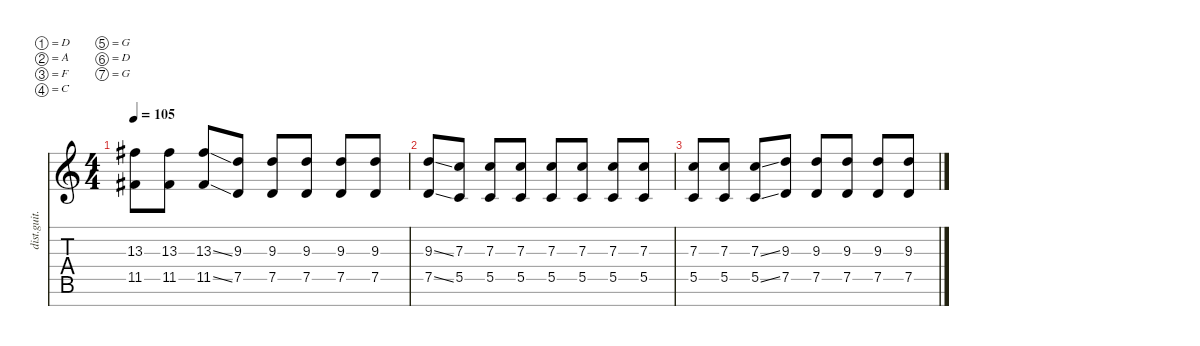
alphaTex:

\defaultSystemsLayout 4
\hideDynamics
\bracketExtendMode nobrackets
\otherSystemsTrackNameOrientation horizontal
\track ("lead" "dist.guit.") {instrument distortionguitar}
\staff {score tabs}
\tuning (D4 A3 F3 C3 G2 D2 G1)
\ts (4 4)
\tempo 105
\clef g2
\ks c
(11.5{t acc #} 13.3{t acc #}).8{dy mf beam Down} (13.3{acc #} 11.5{acc #}).8{beam Down} (11.5{ss acc #} 13.3{ss acc #}).8{beam Up} (9.3 7.5).8{beam Up} (7.5 9.3).8{beam Up} (7.5 9.3).8{beam Up} (7.5 9.3).8{beam Up} (7.5 9.3).8{beam Up} |
(7.5{ss} 9.3{ss}).8{beam Up} (5.5 7.3).8{beam Up} (5.5 7.3).8{beam Up} (5.5 7.3).8{beam Up} (5.5 7.3).8{beam Up} (5.5 7.3).8{beam Up} (5.5 7.3).8{beam Up} (5.5 7.3).8{beam Up} |
(5.5 7.3).8{beam Up} (5.5 7.3).8{beam Up} (5.5{ss} 7.3{ss}).8{beam Up} (7.5 9.3).8{beam Up} (7.5 9.3).8{beam Up} (7.5 9.3).8{beam Up} (7.5 9.3).8{beam Up} (7.5 9.3).8{beam Up}
